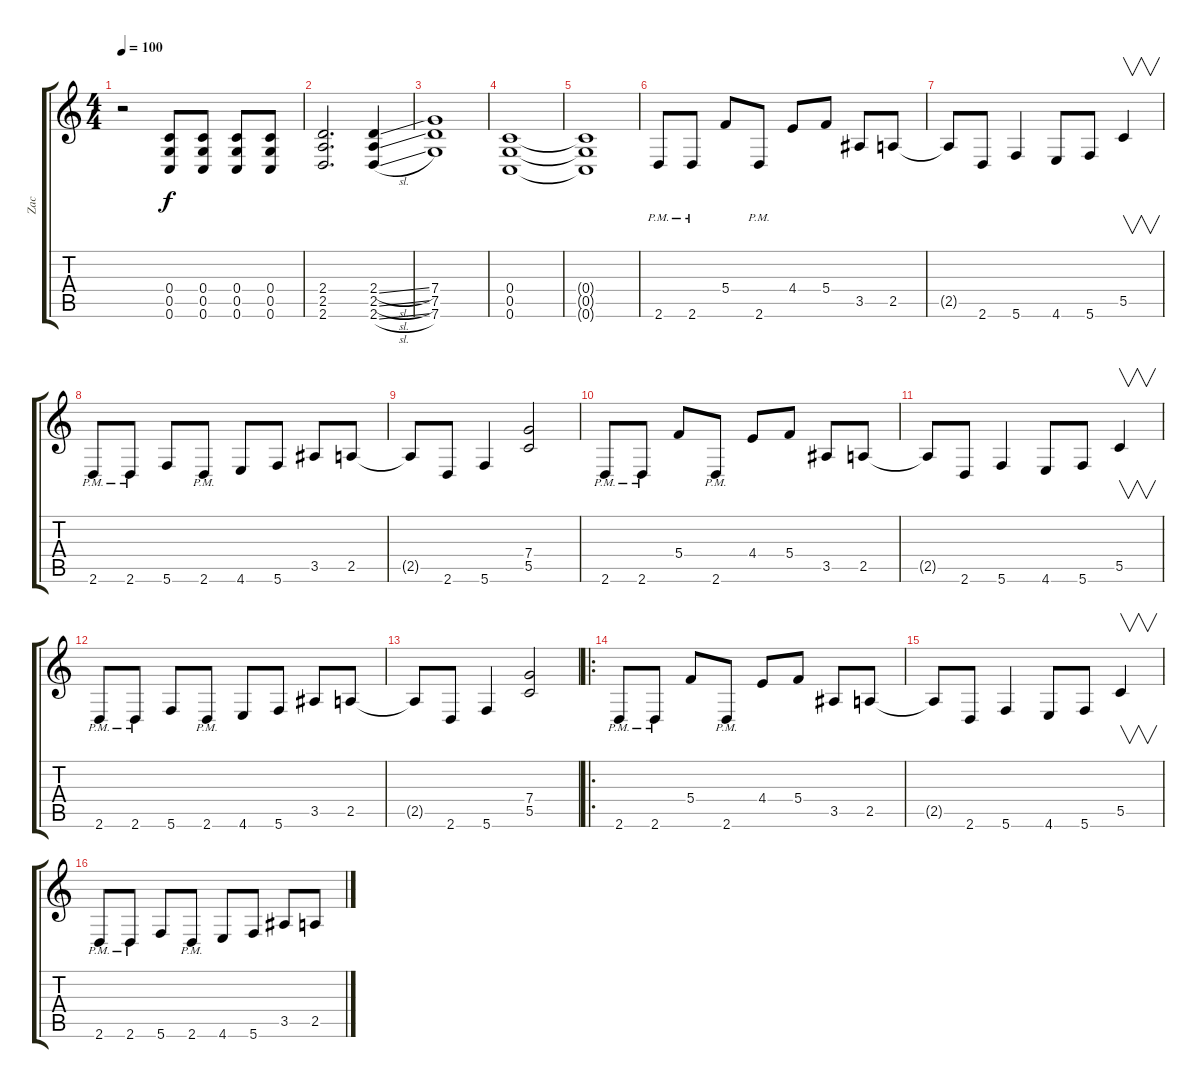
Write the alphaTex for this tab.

\track ("Zac" "Zac") {instrument distortionguitar}
\staff {score tabs}
\tuning (D4 A3 F3 C3 G2 C2) {hide}
\ts (4 4)
\tempo 100
\clef g2
\ks c
r.2{dy f} (0.4 0.5 0.6).8 (0.4 0.5 0.6).8 (0.4 0.5 0.6).8 (0.4 0.5 0.6).8 |
(2.4 2.5 2.6).2{d} (2.4{sl} 2.5{sl} 2.6{sl}).4 |
(7.4 7.5 7.6).1 |
(0.4 0.5 0.6).1 |
(0.4{t} 0.5{t} 0.6{t}).1 |
2.6{pm}.8 2.6{pm}.8 5.4.8 2.6{pm}.8 4.4.8 5.4.8 3.5.8 2.5.8 |
2.5{t}.8 2.6.8 5.6.4 4.6.8 5.6.8 5.5.4{v} |
2.6{pm}.8 2.6{pm}.8 5.6.8 2.6{pm}.8 4.6.8 5.6.8 3.5.8 2.5.8 |
2.5{t}.8 2.6.8 5.6.4 (7.4 5.5).2 |
2.6{pm}.8 2.6{pm}.8 5.4.8 2.6{pm}.8 4.4.8 5.4.8 3.5.8 2.5.8 |
2.5{t}.8 2.6.8 5.6.4 4.6.8 5.6.8 5.5.4{v} |
2.6{pm}.8 2.6{pm}.8 5.6.8 2.6{pm}.8 4.6.8 5.6.8 3.5.8 2.5.8 |
2.5{t}.8 2.6.8 5.6.4 (7.4 5.5).2 |
\ro
2.6{pm}.8 2.6{pm}.8 5.4.8 2.6{pm}.8 4.4.8 5.4.8 3.5.8 2.5.8 |
2.5{t}.8 2.6.8 5.6.4 4.6.8 5.6.8 5.5.4{v} |
2.6{pm}.8 2.6{pm}.8 5.6.8 2.6{pm}.8 4.6.8 5.6.8 3.5.8 2.5.8
